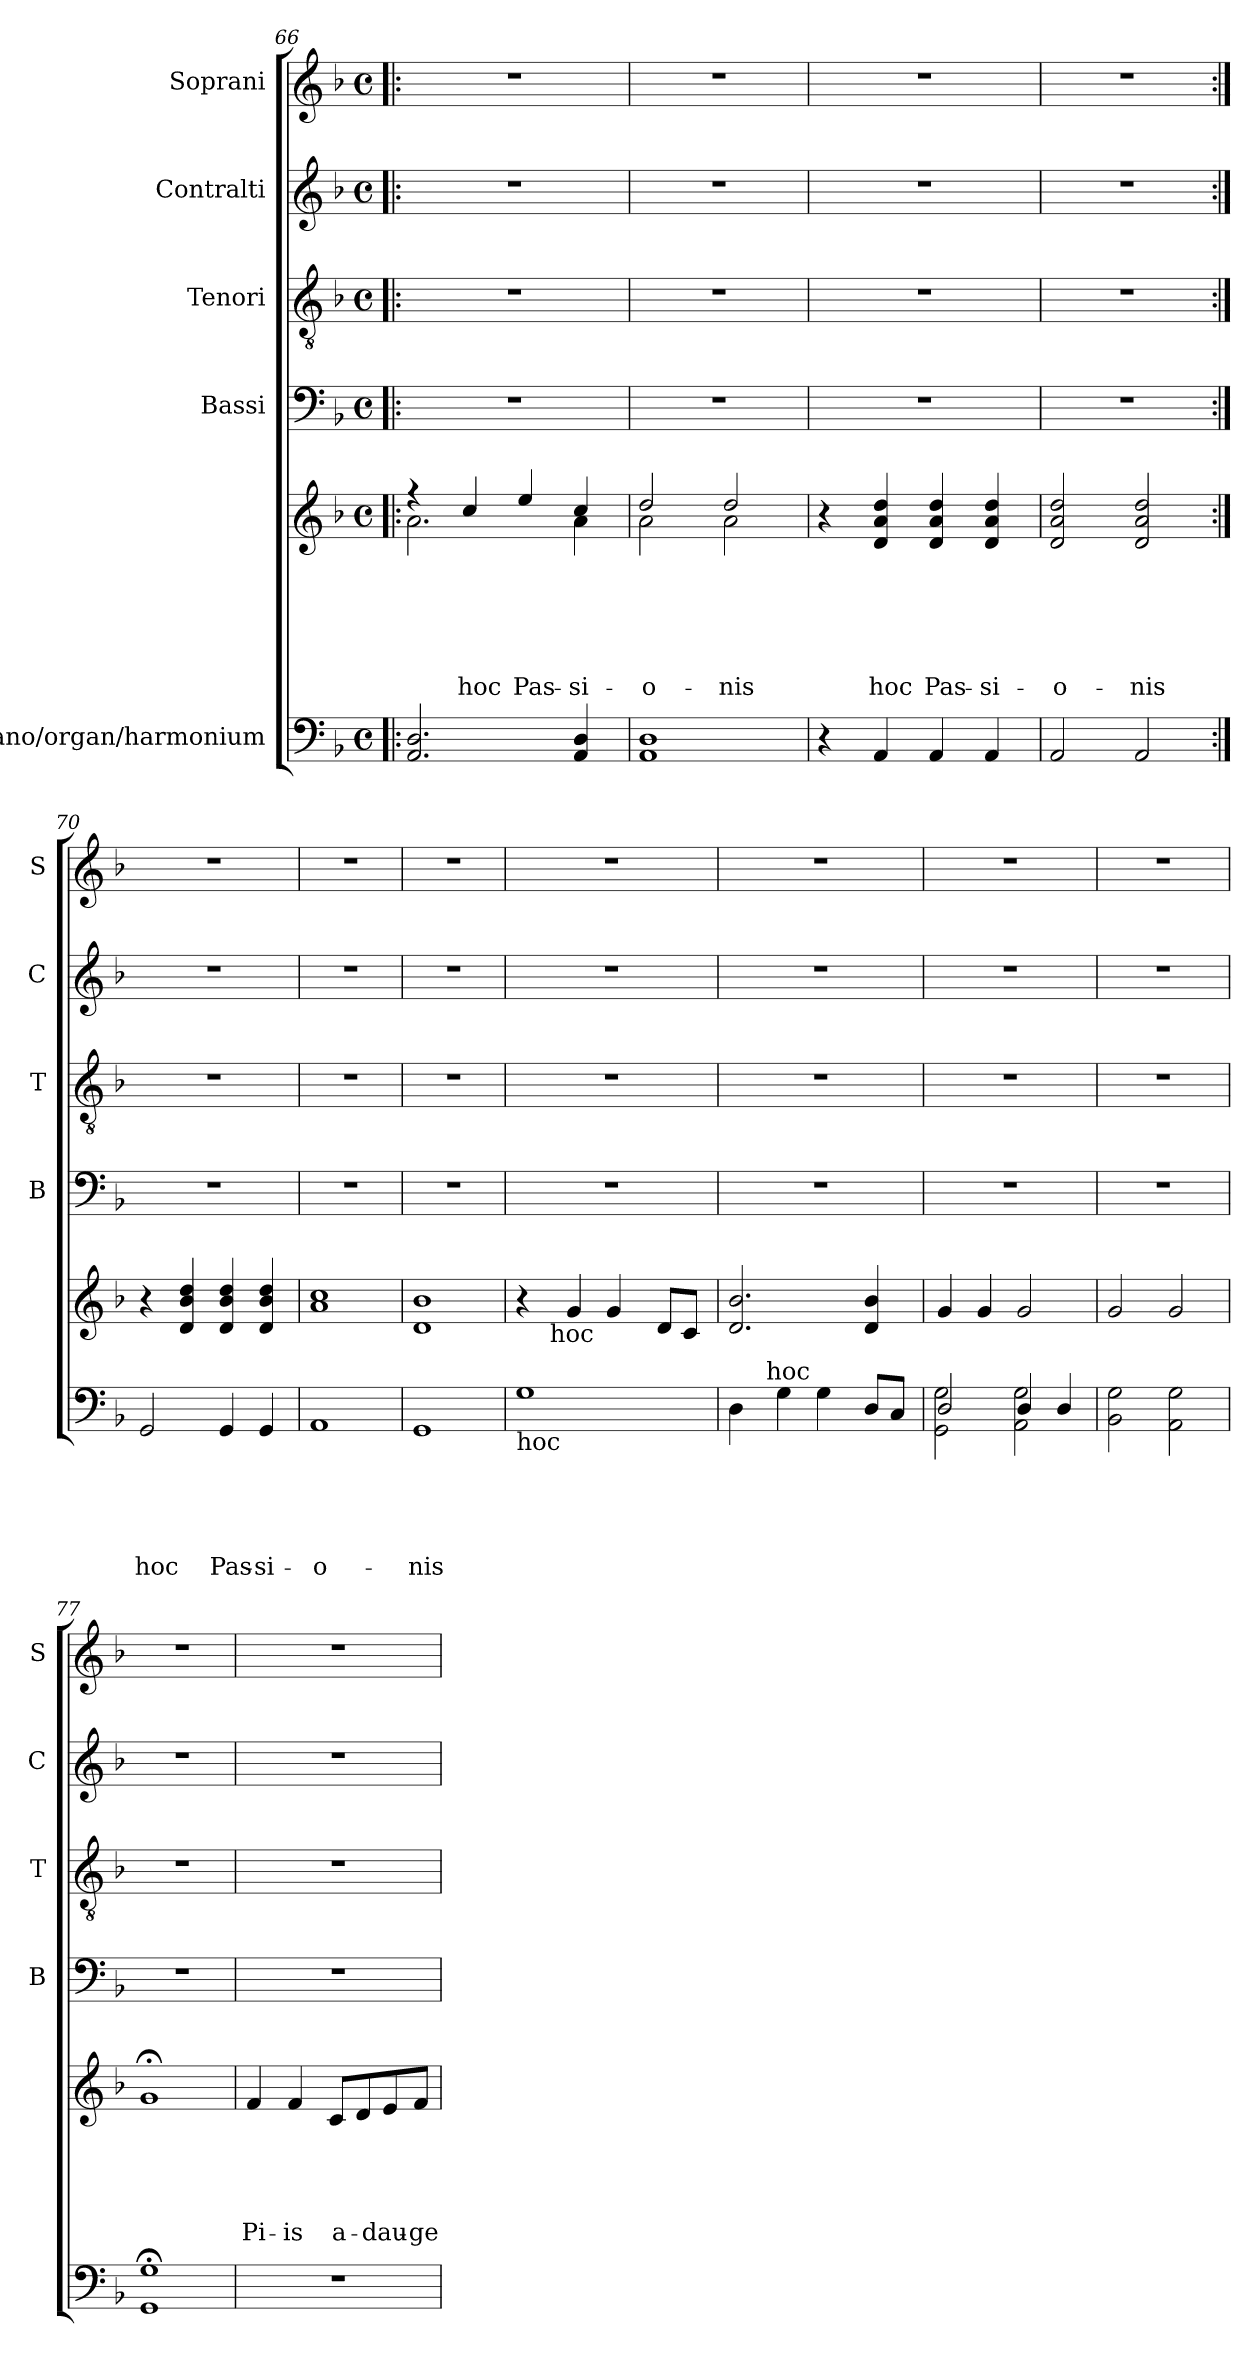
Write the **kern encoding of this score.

**kern	**text	**text	**text	**text	**text	**kern	**text	**text	**text	**text	**text	**text	**kern	**kern	**kern	**kern
*part5	*part5	*part5	*part5	*part5	*part5	*part5	*part5	*part5	*part5	*part5	*part5	*part5	*part4	*part3	*part2	*part1
*staff6	*staff6	*staff6	*staff6	*staff6	*staff6	*staff5	*staff5	*staff5	*staff5	*staff5	*staff5	*staff5	*staff4	*staff3	*staff2	*staff1
*I"piano/organ/harmonium	*	*	*	*	*	*	*	*	*	*	*	*	*I"Bassi	*I"Tenori	*I"Contralti	*I"Soprani
*	*	*	*	*	*	*	*	*	*	*	*	*	*I'B	*I'T	*I'C	*I'S
*clefF4	*	*	*	*	*	*clefG2	*	*	*	*	*	*	*clefF4	*clefGv2	*clefG2	*clefG2
*k[b-]	*	*	*	*	*	*k[b-]	*	*	*	*	*	*	*k[b-]	*k[b-]	*k[b-]	*k[b-]
*F:	*	*	*	*	*	*F:	*	*	*	*	*	*	*F:	*F:	*F:	*F:
*M4/4	*	*	*	*	*	*M4/4	*	*	*	*	*	*	*M4/4	*M4/4	*M4/4	*M4/4
*met(c)	*	*	*	*	*	*met(c)	*	*	*	*	*	*	*met(c)	*met(c)	*met(c)	*met(c)
=66!|:	=66!|:	=66!|:	=66!|:	=66!|:	=66!|:	=66!|:	=66!|:	=66!|:	=66!|:	=66!|:	=66!|:	=66!|:	=66!|:	=66!|:	=66!|:	=66!|:
*	*	*	*	*	*	*^	*	*	*	*	*	*	*	*	*	*
2.AA/ 2.D/	.	.	.	.	.	4rff	2.a\	.	.	.	.	.	.	1r	1r	1r	1r
!	!	!	!	!	!	!	!	!	!	!	!	!	!LO:LY:b	!	!	!	!
.	.	.	.	.	.	4cc/	.	.	.	.	.	.	hoc	.	.	.	.
!	!	!	!	!	!	!	!	!	!	!	!	!	!LO:LY:b	!	!	!	!
.	.	.	.	.	.	4ee/	.	.	.	.	.	.	Pas-	.	.	.	.
!	!	!	!	!	!	!	!	!	!	!	!	!	!LO:LY:b	!	!	!	!
4AA/ 4D/	.	.	.	.	.	4cc/	4a\	.	.	.	.	.	-si-	.	.	.	.
=67	=67	=67	=67	=67	=67	=67	=67	=67	=67	=67	=67	=67	=67	=67	=67	=67	=67
!	!	!	!	!	!	!	!	!	!	!	!	!	!LO:LY:b	!	!	!	!
1AA 1D	.	.	.	.	.	2dd/	2a\	.	.	.	.	.	-o-	1r	1r	1r	1r
!	!	!	!	!	!	!	!	!	!	!	!	!	!LO:LY:b	!	!	!	!
.	.	.	.	.	.	2dd/	2a\	.	.	.	.	.	-nis	.	.	.	.
*	*	*	*	*	*	*v	*v	*	*	*	*	*	*	*	*	*	*
=68	=68	=68	=68	=68	=68	=68	=68	=68	=68	=68	=68	=68	=68	=68	=68	=68
4r	.	.	.	.	.	4r	.	.	.	.	.	.	1r	1r	1r	1r
!	!	!	!	!	!	!	!	!	!	!	!	!LO:LY:b	!	!	!	!
4AA/	.	.	.	.	.	4d/ 4a/ 4dd/	.	.	.	.	.	hoc	.	.	.	.
!	!	!	!	!	!	!	!	!	!	!	!	!LO:LY:b	!	!	!	!
4AA/	.	.	.	.	.	4d/ 4a/ 4dd/	.	.	.	.	.	Pas-	.	.	.	.
!	!	!	!	!	!	!	!	!	!	!	!	!LO:LY:b	!	!	!	!
4AA/	.	.	.	.	.	4d/ 4a/ 4dd/	.	.	.	.	.	-si-	.	.	.	.
=69	=69	=69	=69	=69	=69	=69	=69	=69	=69	=69	=69	=69	=69	=69	=69	=69
!	!	!	!	!	!	!	!	!	!	!	!	!LO:LY:b	!	!	!	!
2AA/	.	.	.	.	.	2d/ 2a/ 2dd/	.	.	.	.	.	-o-	1r	1r	1r	1r
!	!	!	!	!	!	!	!	!	!	!	!	!LO:LY:b	!	!	!	!
2AA/	.	.	.	.	.	2d/ 2a/ 2dd/	.	.	.	.	.	-nis	.	.	.	.
!!LO:PB:g=z
=70:|!	=70:|!	=70:|!	=70:|!	=70:|!	=70:|!	=70:|!	=70:|!	=70:|!	=70:|!	=70:|!	=70:|!	=70:|!	=70:|!	=70:|!	=70:|!	=70:|!
!	!	!	!	!	!LO:LY:b	!	!	!	!	!	!	!	!	!	!	!
2GG/	.	.	.	.	hoc	4r	.	.	.	.	.	.	1r	1r	1r	1r
.	.	.	.	.	.	4d/ 4b-/ 4dd/	.	.	.	.	.	.	.	.	.	.
!	!	!	!	!	!LO:LY:b	!	!	!	!	!	!	!	!	!	!	!
4GG/	.	.	.	.	Pas-	4d/ 4b-/ 4dd/	.	.	.	.	.	.	.	.	.	.
!	!	!	!	!	!LO:LY:b	!	!	!	!	!	!	!	!	!	!	!
4GG/	.	.	.	.	-si-	4d/ 4b-/ 4dd/	.	.	.	.	.	.	.	.	.	.
=71	=71	=71	=71	=71	=71	=71	=71	=71	=71	=71	=71	=71	=71	=71	=71	=71
!	!	!	!	!	!LO:LY:b:rj	!	!	!	!	!	!	!	!	!	!	!
1AA	.	.	.	.	-o-	1a 1cc	.	.	.	.	.	.	1r	1r	1r	1r
=72	=72	=72	=72	=72	=72	=72	=72	=72	=72	=72	=72	=72	=72	=72	=72	=72
!	!	!	!	!	!LO:LY:b	!	!	!	!	!	!	!	!	!	!	!
1GG	.	.	.	.	-nis	1d 1b-	.	.	.	.	.	.	1r	1r	1r	1r
=73	=73	=73	=73	=73	=73	=73	=73	=73	=73	=73	=73	=73	=73	=73	=73	=73
!LO:TX:b:t=hoc	!	!	!	!	!	!	!	!	!	!	!	!	!	!	!	!
*	*	*	*	*	*	*^	*	*	*	*	*	*	*	*	*	*
1G	.	.	.	.	.	4r	8.ryy	.	.	.	.	.	.	1r	1r	1r	1r
!	!	!	!	!	!	!	!LO:TX:b:t=hoc	!	!	!	!	!	!	!	!	!	!
.	.	.	.	.	.	.	2ryy	.	.	.	.	.	.	.	.	.	.
.	.	.	.	.	.	4g/	.	.	.	.	.	.	.	.	.	.	.
.	.	.	.	.	.	4g/	.	.	.	.	.	.	.	.	.	.	.
.	.	.	.	.	.	.	4ryy	.	.	.	.	.	.	.	.	.	.
.	.	.	.	.	.	8d/L	.	.	.	.	.	.	.	.	.	.	.
.	.	.	.	.	.	8c/J	.	.	.	.	.	.	.	.	.	.	.
.	.	.	.	.	.	.	16ryy	.	.	.	.	.	.	.	.	.	.
*	*	*	*	*	*	*v	*v	*	*	*	*	*	*	*	*	*	*
=74	=74	=74	=74	=74	=74	=74	=74	=74	=74	=74	=74	=74	=74	=74	=74	=74
*^	*	*	*	*	*	*	*	*	*	*	*	*	*	*	*	*
4D\	8..ryy	.	.	.	.	.	2.d/ 2.b-/	.	.	.	.	.	.	1r	1r	1r	1r
!	!LO:TX:a:t=hoc	!	!	!	!	!	!	!	!	!	!	!	!	!	!	!	!
.	2ryy	.	.	.	.	.	.	.	.	.	.	.	.	.	.	.	.
4G\	.	.	.	.	.	.	.	.	.	.	.	.	.	.	.	.	.
4G\	.	.	.	.	.	.	.	.	.	.	.	.	.	.	.	.	.
.	4ryy	.	.	.	.	.	.	.	.	.	.	.	.	.	.	.	.
8D/L	.	.	.	.	.	.	4d/ 4b-/	.	.	.	.	.	.	.	.	.	.
8C/J	.	.	.	.	.	.	.	.	.	.	.	.	.	.	.	.	.
.	32ryy	.	.	.	.	.	.	.	.	.	.	.	.	.	.	.	.
=75	=75	=75	=75	=75	=75	=75	=75	=75	=75	=75	=75	=75	=75	=75	=75	=75	=75
2D/	2GG\ 2G\	.	.	.	.	.	4g/	.	.	.	.	.	.	1r	1r	1r	1r
.	.	.	.	.	.	.	4g/	.	.	.	.	.	.	.	.	.	.
4D/	2AA\ 2G\	.	.	.	.	.	2g/	.	.	.	.	.	.	.	.	.	.
4D/	.	.	.	.	.	.	.	.	.	.	.	.	.	.	.	.	.
*v	*v	*	*	*	*	*	*	*	*	*	*	*	*	*	*	*	*
=76	=76	=76	=76	=76	=76	=76	=76	=76	=76	=76	=76	=76	=76	=76	=76	=76
2BB-\ 2G\	.	.	.	.	.	2g/	.	.	.	.	.	.	1r	1r	1r	1r
2AA\ 2G\	.	.	.	.	.	2g/	.	.	.	.	.	.	.	.	.	.
=77	=77	=77	=77	=77	=77	=77	=77	=77	=77	=77	=77	=77	=77	=77	=77	=77
1GG; 1G;	.	.	.	.	.	1g;	.	.	.	.	.	.	1r	1r	1r	1r
!!LO:LB:g=z
=78	=78	=78	=78	=78	=78	=78	=78	=78	=78	=78	=78	=78	=78	=78	=78	=78
!	!	!	!	!	!	!	!	!	!	!	!LO:LY:b	!	!	!	!	!
1r	.	.	.	.	.	4f/	.	.	.	.	Pi-	.	1r	1r	1r	1r
!	!	!	!	!	!	!	!	!	!	!	!LO:LY:b	!	!	!	!	!
.	.	.	.	.	.	4f/	.	.	.	.	-is	.	.	.	.	.
!	!	!	!	!	!	!	!	!	!	!	!LO:LY:b	!	!	!	!	!
.	.	.	.	.	.	8c/L	.	.	.	.	a-	.	.	.	.	.
.	.	.	.	.	.	8d/	.	.	.	.	.	.	.	.	.	.
!	!	!	!	!	!	!	!	!	!	!	!LO:LY:b	!	!	!	!	!
.	.	.	.	.	.	8e/	.	.	.	.	-dau-	.	.	.	.	.
!	!	!	!	!	!	!	!	!	!	!	!LO:LY:b	!	!	!	!	!
.	.	.	.	.	.	8f/J	.	.	.	.	-ge	.	.	.	.	.
=	=	=	=	=	=	=	=	=	=	=	=	=	=	=	=	=
*-	*-	*-	*-	*-	*-	*-	*-	*-	*-	*-	*-	*-	*-	*-	*-	*-
